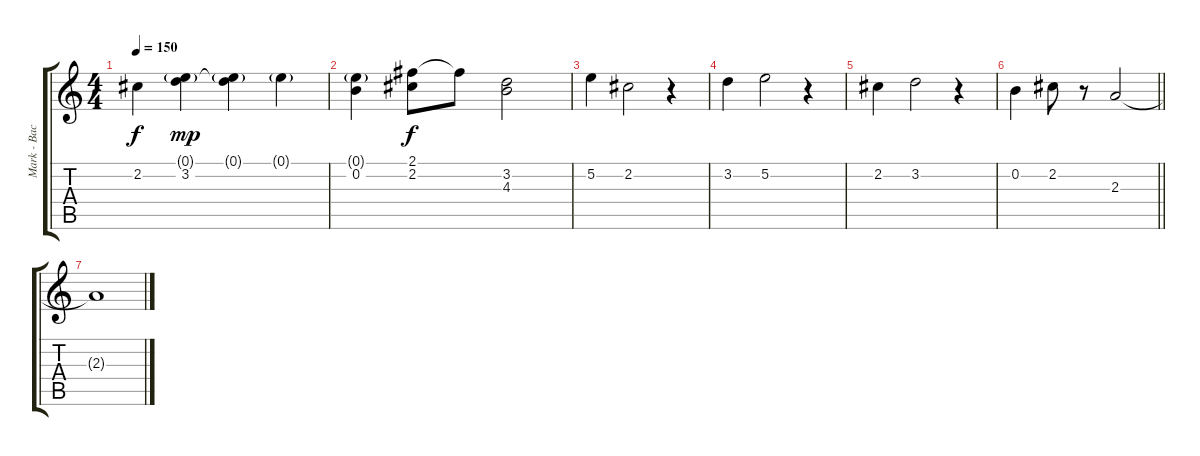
\track ("Mark - Backing Vocals" "Mark - Bac") {instrument overdrivenguitar}
\staff {score tabs}
\tuning (E4 B3 G3 D3 A2 E2) {hide}
\ts (4 4)
\tempo 150
\clef g2
\ks c
2.2.4{dy f} (0.1{g} 3.2).4{dy mp} (0.1{g} 3.2{t}).4 0.1{g}.4 |
(0.1{g} 0.2).4 (2.1 2.2).8{dy f} 2.1{t}.8 (3.2 4.3).2 |
5.2.4 2.2.2 r.4 |
3.2.4 5.2.2 r.4 |
2.2.4 3.2.2 r.4 |
\barLineRight lightlight
0.2.4 2.2.8 r.8 2.3.2 |
2.3{t}.1
